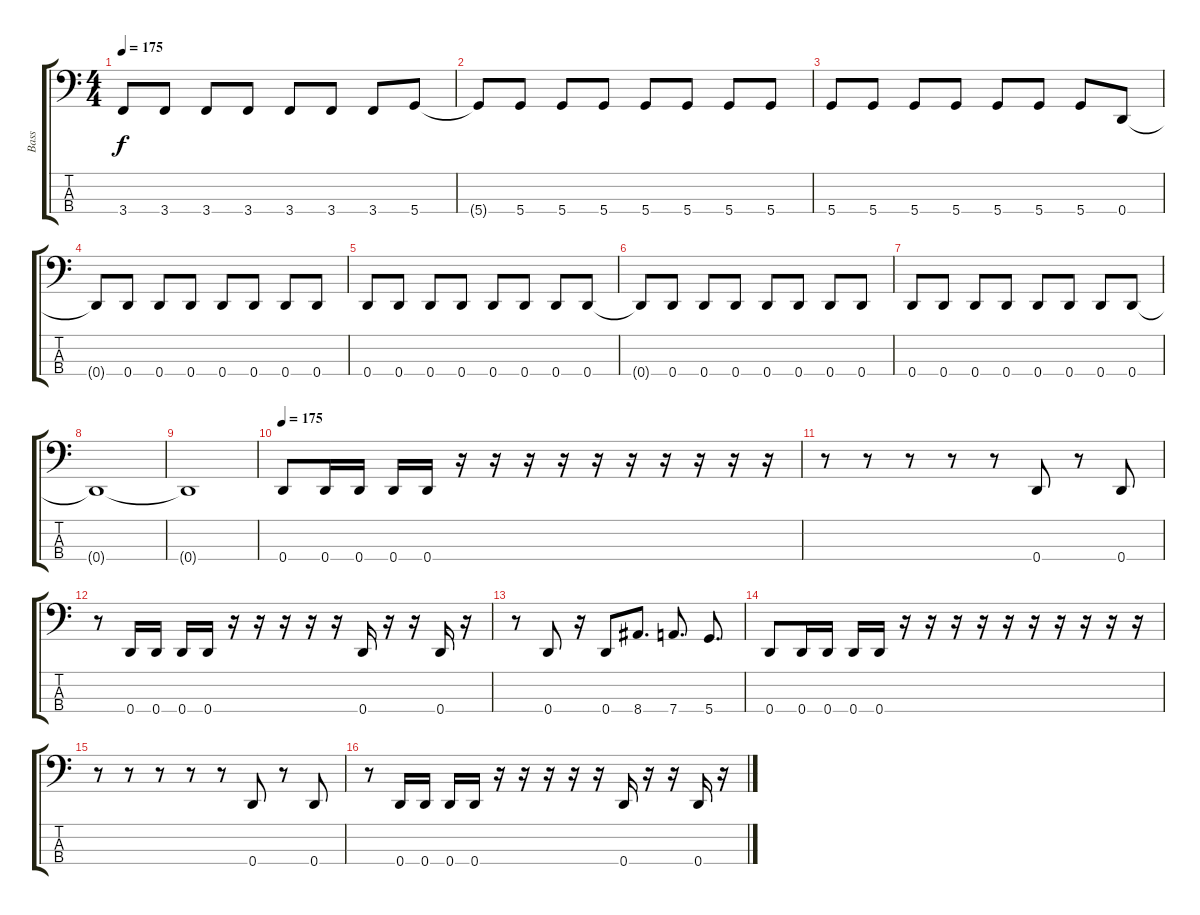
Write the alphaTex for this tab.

\track ("Bass" "Bass") {instrument electricbasspick}
\staff {score tabs}
\tuning (G2 D2 A1 D1) {hide}
\ts (4 4)
\tempo 175
\clef f4
\ks c
3.4.8{dy f} 3.4.8 3.4.8 3.4.8 3.4.8 3.4.8 3.4.8 5.4.8 |
5.4{t}.8 5.4.8 5.4.8 5.4.8 5.4.8 5.4.8 5.4.8 5.4.8 |
5.4.8 5.4.8 5.4.8 5.4.8 5.4.8 5.4.8 5.4.8 0.4.8 |
0.4{t}.8 0.4.8 0.4.8 0.4.8 0.4.8 0.4.8 0.4.8 0.4.8 |
0.4.8 0.4.8 0.4.8 0.4.8 0.4.8 0.4.8 0.4.8 0.4.8 |
0.4{t}.8 0.4.8 0.4.8 0.4.8 0.4.8 0.4.8 0.4.8 0.4.8 |
0.4.8 0.4.8 0.4.8 0.4.8 0.4.8 0.4.8 0.4.8 0.4.8 |
0.4{t}.1 |
0.4{t}.1 |
\tempo 175
0.4.8 0.4.16 0.4.16 0.4.16 0.4.16 r.16 r.16 r.16 r.16 r.16 r.16 r.16 r.16 r.16 r.16 |
r.8 r.8 r.8 r.8 r.8 0.4.8 r.8 0.4.8 |
r.8 0.4.16 0.4.16 0.4.16 0.4.16 r.16 r.16 r.16 r.16 r.16 0.4.16 r.16 r.16 0.4.16 r.16 |
r.8 0.4.8 r.16 0.4.8 8.4.8{d} 7.4.8{d} 5.4.8{d} |
0.4.8 0.4.16 0.4.16 0.4.16 0.4.16 r.16 r.16 r.16 r.16 r.16 r.16 r.16 r.16 r.16 r.16 |
r.8 r.8 r.8 r.8 r.8 0.4.8 r.8 0.4.8 |
r.8 0.4.16 0.4.16 0.4.16 0.4.16 r.16 r.16 r.16 r.16 r.16 0.4.16 r.16 r.16 0.4.16 r.16
